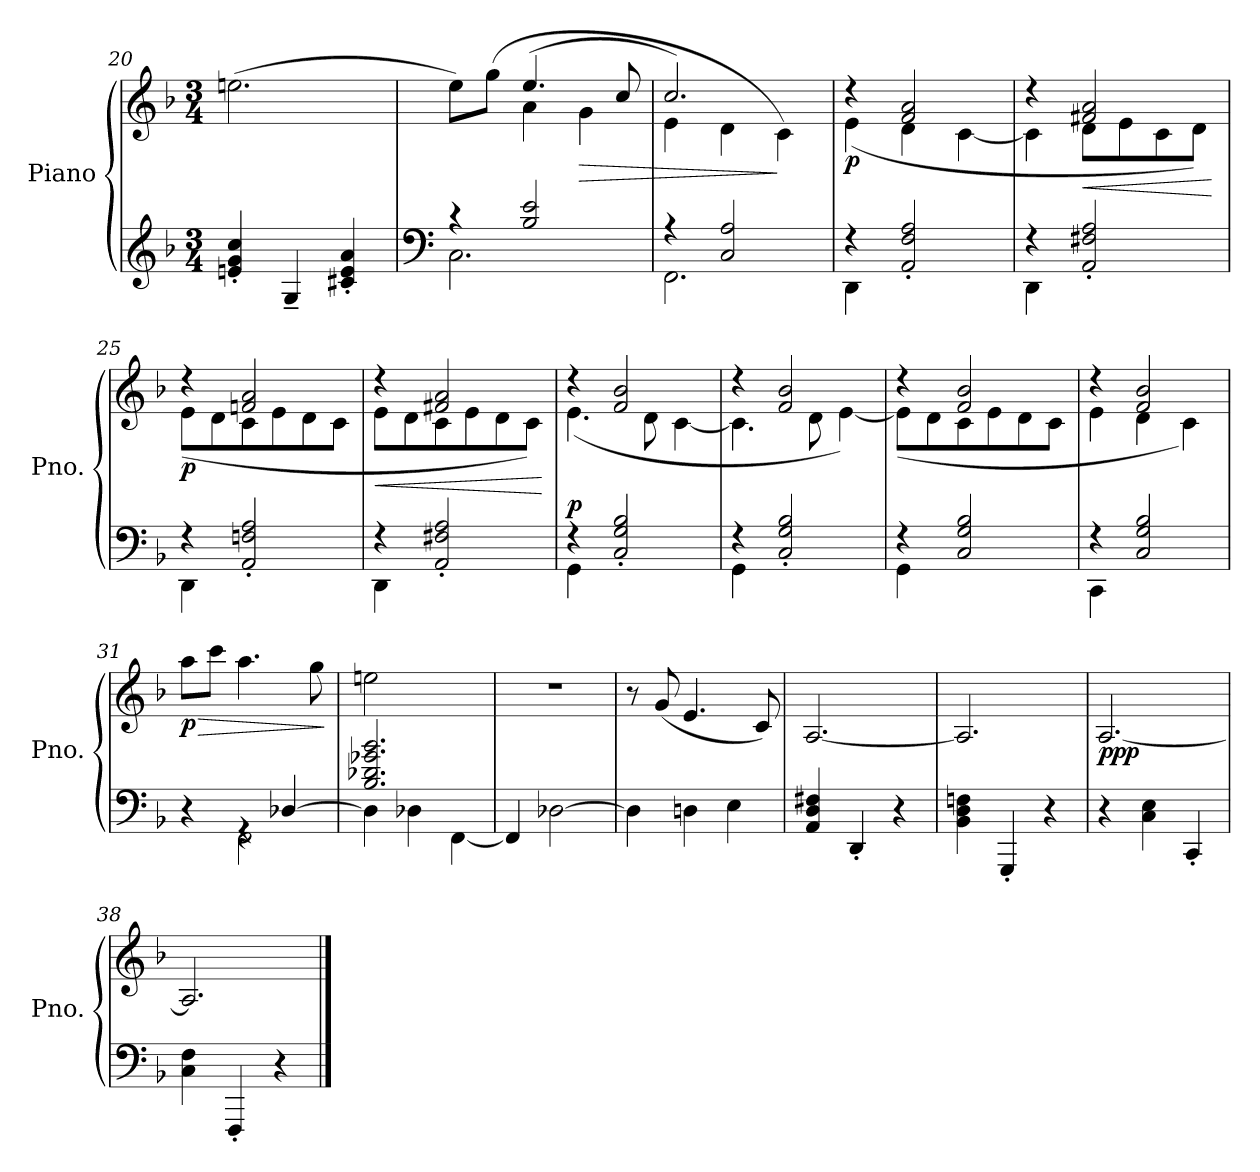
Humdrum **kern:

**kern	**kern	**dynam
*part1	*part1	*part1
*staff2	*staff1	*staff1/2
*I"Piano	*	*
*I'Pno.	*	*
*clefG2	*clefG2	*
*k[b-]	*k[b-]	*
*M3/4	*M3/4	*
=20	=20	=20
4en/' 4g/' 4cc/'	(>2.een\	.
4G~/	.	.
4c#X/' 4e/' 4a/'	.	.
=21	=21	=21
*clefF4	*	*
*^	*^	*
4r	2.C\	8ee\L)	4ryy	.
.	.	(>8gg\J	.	.
2B-/ 2e/	.	(<4a\	4.ee/	.
!	!	!	!	!LO:HP:b
.	.	4g\	.	>
.	.	.	8cc/	.
=22	=22	=22	=22	=22
4r	2.FF\	2.cc/)	4e\	.
2C/ 2A/	.	.	4d\	.
.	.	.	4c\)	]
=23	=23	=23	=23	=23
!	!	!	!	!LO:DY:b
4r	4DD\	4r	(<4e\	p
2AA/' 2F/' 2A/'	2ryy	2f/ 2a/	4d\	.
.	.	.	[4c\	.
=24	=24	=24	=24	=24
4r	4DD\	4r	4c\]	.
!	!	!	!	!LO:HP:b
2AA/' 2F#X/' 2A/'	2ryy	2f#X/ 2a/	8d\L	<
.	.	.	8e\	.
.	.	.	8c\	.
.	.	.	8d\J)	.
*v	*v	*	*	*
*	*v	*v	*
.	.	[
=25	=25	=25
*^	*^	*
!	!	!	!	!LO:DY:b
4r	4DD\	4r	(<8e\L	p
.	.	.	8d\	.
2AA/' 2Fn/' 2A/'	2ryy	2fn/ 2a/	8c\	.
.	.	.	8e\	.
.	.	.	8d\	.
.	.	.	8c\J	.
!!LO:LB:g=z	!!
=26	=26	=26	=26	=26
!	!	!	!	!LO:HP:b
4r	4DD\	4r	8e\L	<
.	.	.	8d\	.
2AA/' 2F#X/' 2A/'	2ryy	2f#X/ 2a/	8c\	.
.	.	.	8e\	.
.	.	.	8d\	.
.	.	.	8c\J)	.
*v	*v	*	*	*
*	*v	*v	*
.	.	[
=27	=27	=27
*^	*^	*
!	!	!	!	!LO:DY:a=2
4r	4GG\	4r	(<4.e\	p
2C/' 2G/' 2B-/'	2ryy	2f/ 2b-/	.	.
.	.	.	8d\	.
.	.	.	[4c\	.
=28	=28	=28	=28	=28
4r	4GG\	4r	4.c\]	.
2C/' 2G/' 2B-/'	2ryy	2f/ 2b-/	.	.
.	.	.	8d\	.
.	.	.	[4e\)	.
=29	=29	=29	=29	=29
4r	4GG\	4r	(<8e\L]	.
.	.	.	8d\	.
2C/ 2G/ 2B-/	2ryy	2f/ 2b-/	8c\	.
.	.	.	8e\	.
.	.	.	8d\	.
.	.	.	8c\J	.
=30	=30	=30	=30	=30
4r	4CC\	4r	4e\	.
2C/ 2G/ 2B-/	2ryy	2f/ 2b-/	4d\	.
.	.	.	4c\)	.
=31	=31	=31	=31	=31
!	!	!	!	!LO:HP:b
!	!	!	!	!LO:DY:n=1:b
*	*	*v	*v	*
4r	4ryy	8aa\L	> p
.	.	8ccc\J	.
4rGG	2FF\	4.aa\	.
[4D-X/	.	.	.
.	.	8gg\	.
*v	*v	*	*
.	.	]
=32	=32	=32
*^	*	*
2.B-/ 2.d-X/ 2.g-X/ 2.b-/	4D-\]	2een\	.
.	4D-X\	.	.
.	[4FF\	4ryy	.
*v	*v	*	*
!!LO:PB:g=z
=33	=33	=33
4FF/]	2.r	.
[2D-X\	.	.
=34	=34	=34
4D-\]	8r	.
.	(<8g/	.
4Dn\	4.e/	.
4E\	.	.
.	8c/)	.
=35	=35	=35
4AA/ 4D/ 4F#X/	[2.A/	.
4DD'/	.	.
4r	.	.
=36	=36	=36
4BB-\ 4D\ 4Fn\	2.A/]	.
4GGG'/	.	.
4r	.	.
=37	=37	=37
!	!	!LO:DY:b
4r	[2.A/	ppp
4C\ 4E\	.	.
4CC'/	.	.
=38	=38	=38
4C\ 4F\	2.A/]	.
4FFF'/	.	.
4r	.	.
==	==	==
*-	*-	*-
